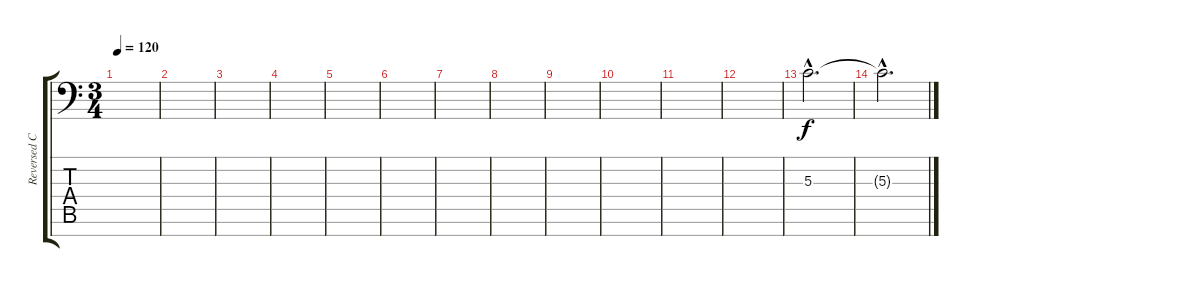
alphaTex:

\track ("Reversed Cymbal" "Reversed C") {instrument reversecymbal}
\staff {score tabs}
\tuning (E4 B3 G3 D3 A2 E2 A0) {hide}
\ts (3 4)
\tempo 120
\clef f4
\ks c
|
|
|
|
|
|
|
|
|
|
|
|
5.3{hac}.2{d} |
5.3{hac t}.2{d}
